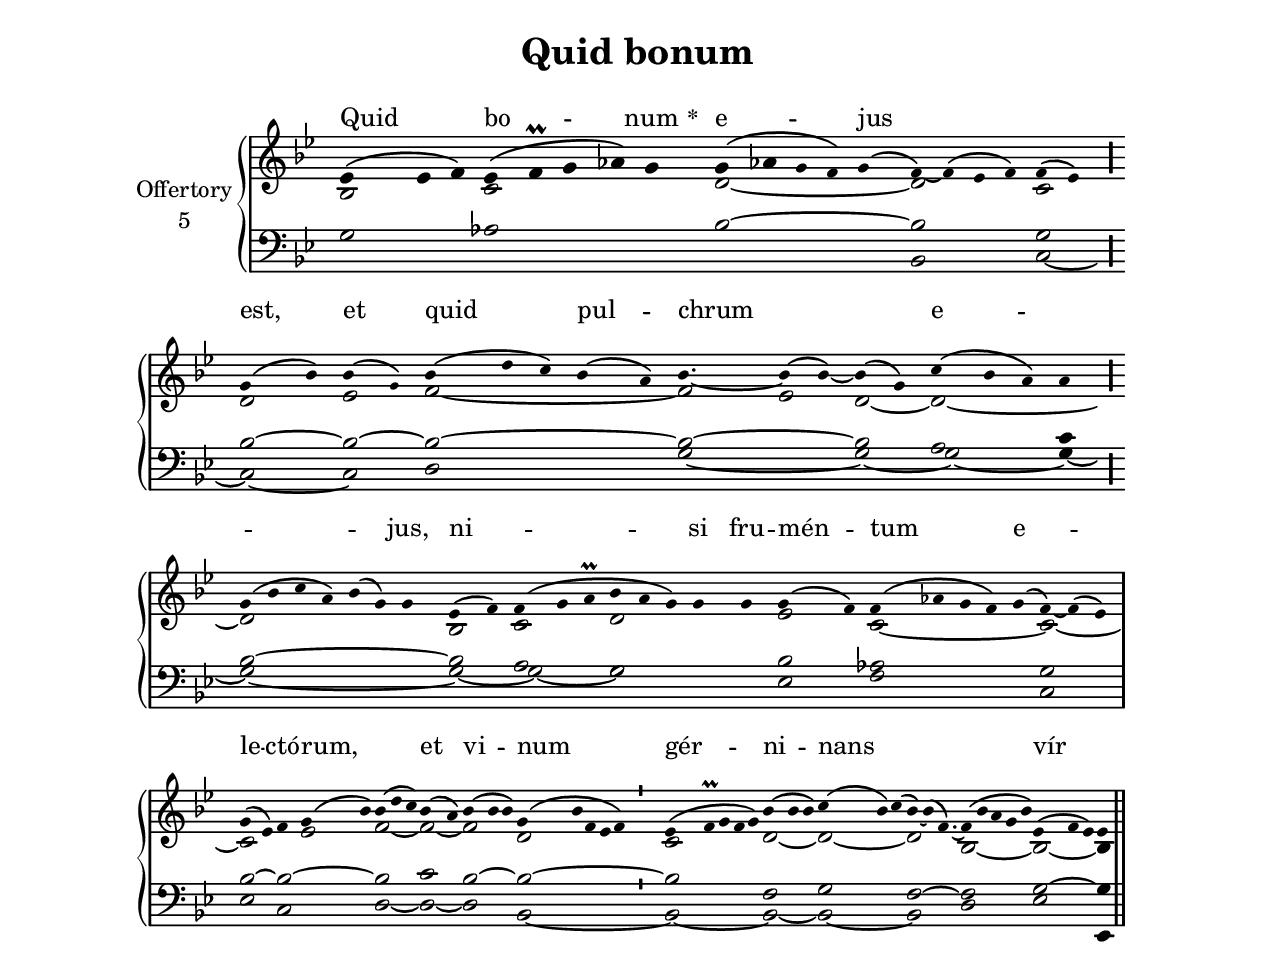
\version "2.18"
\include "gregorian.ly"
\include "noh2.ily"


%Page reference: page iii.400
%(volume.page)

global = {
 \key ees \lydian
 \cadenzaOn 
}

\header {
  title = \markup \center-column {"Quid bonum" \vspace #1 }
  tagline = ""
  composer = ""
}

\paper {
 #(include-special-characters)
  oddHeaderMarkup = \markup \fill-line {
    \line {}
    \center-column {
      \on-the-fly #first-page     " "
      \on-the-fly #not-first-page "Quid bonum"
    }
    \line { \on-the-fly #print-page-number-check-first \fromproperty #'page:page-number-string }
  }
  evenHeaderMarkup = \markup \fill-line {
    \line { \on-the-fly #print-page-number-check-first \fromproperty #'page:page-number-string }
    \center-column { "Quid bonum" }
    \line {}
  }
}

chantText = \lyricmode {
Quid bo -- num 
\set stanza = " * " e -- jus _ est, 
et quid pul -- chrum e -- _ _ _ jus, 
ni -- _ si fru -- mén -- tum e -- le -- ctó -- rum, _ 
et vi -- num gér -- ni -- nans _ vír -- _ _ _ _ _ gi -- nes? }

chantMusic = {
\tieDown   ees'4 ( ees'4 f'4)  ees'4 ( f'\prall g'4 aes'4) g'4   g'4 ( aes'4 \tiny g' f' 4) g'4 ( f'4) ~ f'4 ( ees'4 f'4) f'4 ( ees'4) \divisioMaior
 g'4 ( bes'4) bes'4 ( \once \tweak #'font-size #-4 g' ) bes'4 ( d''4 c''4) bes'4 ( a'4) bes'4. ~ bes'4 ( bes'4) ~ bes'4 ( g'4) c''4 ( \tiny bes' a' 4) a'4 \divisioMaior
 g'4 ( bes'4 c''4 a'4) bes'4 ( g'4) g'4 ees'4 ( f'4) f'4 ( g'4 a'\prall bes'4 \tiny a' g' 4) g'4 g'4 g'4 ( f'4)  f'4 ( aes'4 g'4 f'4) g'4 ( f'4) ~ f'4 ( ees'4) \divisioMaxima
 g'4 ( ees'4) f'4 g'4 ( bes'4) bes'4 ( d''4 c''4) bes'4 ( a'4) bes'4 ( bes'4 bes'4) g'4 ( bes'4 f'4 ees'4 f'4) \divisioMinima
 ees'4 ( f'\prall g'4 f'4 g'4) bes'4 ( bes'4 bes'4) c''4 ( bes'4) c''4 ( bes'4) ~ bes'4 ( f'4.) ~ f'4 ( bes'4 a'4 g'4 bes'4) ees'4 ( f'4 ees'4) ees'4 \finalis

}

altoMusic = {
bes2*3/2 c'2*5/2 d'2*5/2 ~ d'2*4/2 c'2 \divisioMaior
d'2 ees'2 f'2*5/2 ~ f'2*3/4 ees'2 d'2 ~ d'2*4/2 ~ \divisioMaior
d'2*7/2 bes2 c'2*3/2 d'2*5/2 ees'2 c'2*5/2 ~ c'2*3/2 ~ \divisioMaxima
c'2*3/2 ees'2 f'2*3/2 ~ f'2 ~ f'2*3/2 d'2*5/2 \divisioMinima
c'2*5/2 d'2*3/2 ~ d'2*3/2 ~ d'2*7/4 bes2*5/2 ~ bes2*3/2 ~ bes4 \finalis
}

tenorMusic = {
g2*3/2 aes2*5/2 bes2*5/2 ~ bes2*4/2 g2 \divisioMaior
bes2 ~ bes2 ~ bes2*5/2 ~ bes2*7/4 ~ bes2 a2*3/2 c'4 \divisioMaior
bes2*7/2 ~ bes2 a2*3/2 g2*5/2 bes2 aes2*5/2 g2*3/2 \divisioMaxima
bes2 ~ bes2*3/2 ~ bes2*3/2 c'2 bes2*3/2 ~ bes2*5/2 ~ \divisioMinima
bes2*5/2 f2*3/2 g2*3/2 f2*7/4 ~ f2*5/2 g2*3/2 ~ g4 \finalis
}

bassMusic = {
r2*13/2 bes,2*4/2 c2 ~ \divisioMaior
c2 ~ c2 d2*5/2 g2*7/4 ~ g2 ~ g2*3/2 ~ g4 ~ \divisioMaior
g2*7/2 ~ g2 ~ g2*3/2 ~ g2*5/2 ees2 f2*5/2 c2*3/2 \divisioMaxima
ees2 c2*3/2 d2*3/2 ~ d2 ~ d2*3/2 bes,2*5/2 ~ \divisioMinima
bes,2*5/2 ~ bes,2*3/2 ~ bes,2*3/2 ~ bes,2*7/4 d2*5/2 ees2*3/2 ees,4 \finalis
}

voiceLines = {
\voiceLineStyle


}

\score{
  <<
    \new GrandStaff <<
      \set GrandStaff.autoBeaming = ##f
      \set GrandStaff.instrumentName = \markup \center-column {
        "Offertory"
        "5"
      }
      \new Staff = up <<
        \new Voice = "chant" {
          \voiceOne \global \chantMusic
        }
        \new Voice {
          \voiceTwo \global \altoMusic
        }
      >>

      \new Staff = down <<
        \clef bass
        \new Voice {
          \voiceOne \global \tenorMusic
        }
        \new Voice {
          \voiceTwo \global \bassMusic
        }
	\new Voice {
        \voiceThree \global \voiceLines
        }
      >>
    >>
    \new Lyrics \lyricsto chant {
      \chantText
    }
  >>
  \layout{
  }
  \midi{
    \tempo 4 = 125
  }
}
